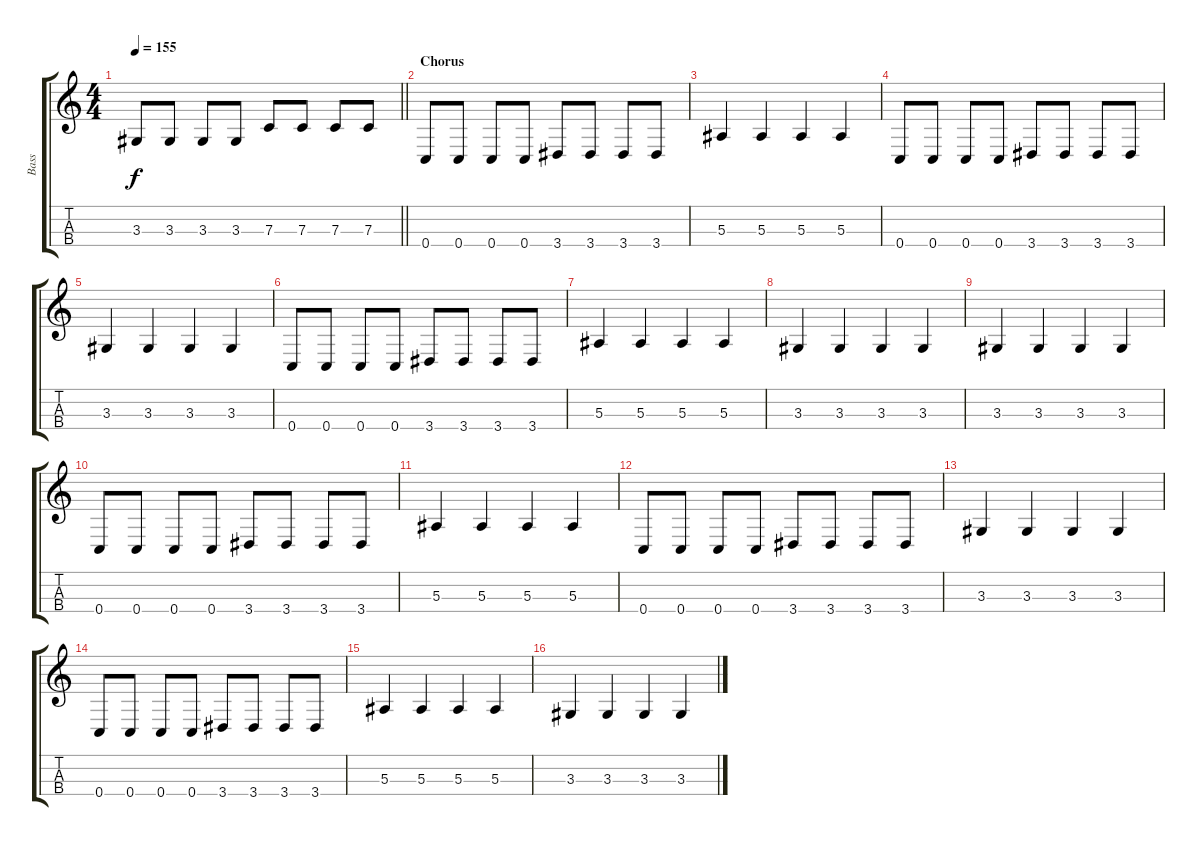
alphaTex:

\track ("Bass" "Bass") {instrument electricbassfinger}
\staff {score tabs}
\tuning (Eb3 Bb2 F2 C2) {hide}
\ts (4 4)
\tempo 155
\clef g2
\barLineRight lightlight
\ks c
3.3.8{dy f} 3.3.8 3.3.8 3.3.8 7.3.8 7.3.8 7.3.8 7.3.8 |
\section ("" "Chorus")
0.4.8 0.4.8 0.4.8 0.4.8 3.4.8 3.4.8 3.4.8 3.4.8 |
5.3.4 5.3.4 5.3.4 5.3.4 |
0.4.8 0.4.8 0.4.8 0.4.8 3.4.8 3.4.8 3.4.8 3.4.8 |
3.3.4 3.3.4 3.3.4 3.3.4 |
0.4.8 0.4.8 0.4.8 0.4.8 3.4.8 3.4.8 3.4.8 3.4.8 |
5.3.4 5.3.4 5.3.4 5.3.4 |
3.3.4 3.3.4 3.3.4 3.3.4 |
3.3.4 3.3.4 3.3.4 3.3.4 |
0.4.8 0.4.8 0.4.8 0.4.8 3.4.8 3.4.8 3.4.8 3.4.8 |
5.3.4 5.3.4 5.3.4 5.3.4 |
0.4.8 0.4.8 0.4.8 0.4.8 3.4.8 3.4.8 3.4.8 3.4.8 |
3.3.4 3.3.4 3.3.4 3.3.4 |
0.4.8 0.4.8 0.4.8 0.4.8 3.4.8 3.4.8 3.4.8 3.4.8 |
5.3.4 5.3.4 5.3.4 5.3.4 |
3.3.4 3.3.4 3.3.4 3.3.4
